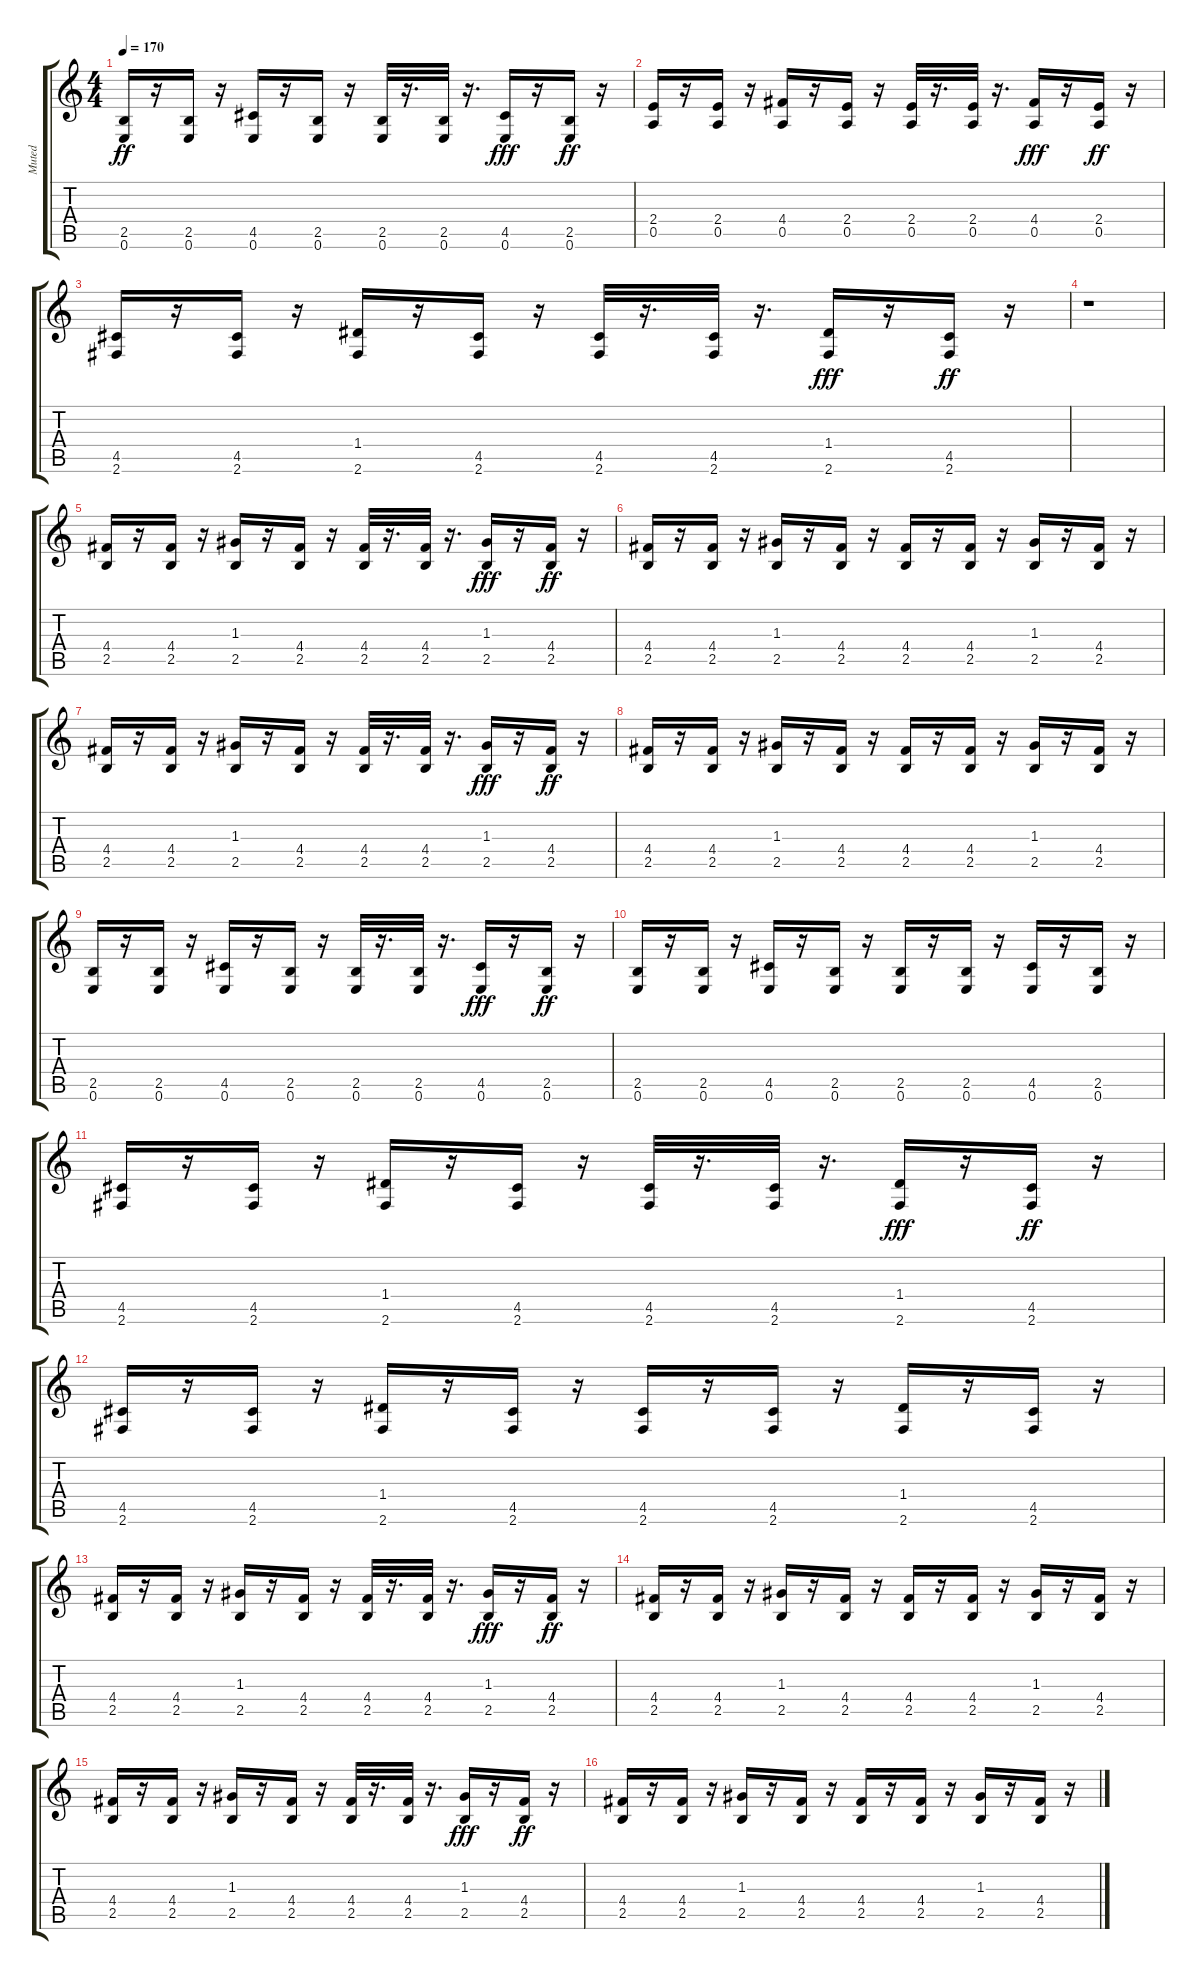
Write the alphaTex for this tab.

\track ("Muted" "Muted") {instrument electricguitarmuted}
\staff {score tabs}
\tuning (E4 B3 G3 D3 A2 E2) {hide}
\ts (4 4)
\tempo 170
\clef g2
\ks c
(2.5 0.6).16{dy ff} r.16 (2.5 0.6).16 r.16 (4.5 0.6).16 r.16 (2.5 0.6).16 r.16 (2.5 0.6).32 r.16{d} (2.5 0.6).32 r.16{d} (4.5 0.6).16{dy fff} r.16 (2.5 0.6).16{dy ff} r.16 |
(2.4 0.5).16 r.16 (2.4 0.5).16 r.16 (4.4 0.5).16 r.16 (2.4 0.5).16 r.16 (2.4 0.5).32 r.16{d} (2.4 0.5).32 r.16{d} (4.4 0.5).16{dy fff} r.16 (2.4 0.5).16{dy ff} r.16 |
(4.5 2.6).16 r.16 (4.5 2.6).16 r.16 (1.4 2.6).16 r.16 (4.5 2.6).16 r.16 (4.5 2.6).32 r.16{d} (4.5 2.6).32 r.16{d} (1.4 2.6).16{dy fff} r.16 (4.5 2.6).16{dy ff} r.16 |
r.1 |
(4.4 2.5).16 r.16 (4.4 2.5).16 r.16 (1.3 2.5).16 r.16 (4.4 2.5).16 r.16 (4.4 2.5).32 r.16{d} (4.4 2.5).32 r.16{d} (1.3 2.5).16{dy fff} r.16 (4.4 2.5).16{dy ff} r.16 |
(4.4 2.5).16 r.16 (4.4 2.5).16 r.16 (1.3 2.5).16 r.16 (4.4 2.5).16 r.16 (4.4 2.5).16 r.16 (4.4 2.5).16 r.16 (1.3 2.5).16 r.16 (4.4 2.5).16 r.16 |
(4.4 2.5).16 r.16 (4.4 2.5).16 r.16 (1.3 2.5).16 r.16 (4.4 2.5).16 r.16 (4.4 2.5).32 r.16{d} (4.4 2.5).32 r.16{d} (1.3 2.5).16{dy fff} r.16 (4.4 2.5).16{dy ff} r.16 |
(4.4 2.5).16 r.16 (4.4 2.5).16 r.16 (1.3 2.5).16 r.16 (4.4 2.5).16 r.16 (4.4 2.5).16 r.16 (4.4 2.5).16 r.16 (1.3 2.5).16 r.16 (4.4 2.5).16 r.16 |
(2.5 0.6).16 r.16 (2.5 0.6).16 r.16 (4.5 0.6).16 r.16 (2.5 0.6).16 r.16 (2.5 0.6).32 r.16{d} (2.5 0.6).32 r.16{d} (4.5 0.6).16{dy fff} r.16 (2.5 0.6).16{dy ff} r.16 |
(2.5 0.6).16 r.16 (2.5 0.6).16 r.16 (4.5 0.6).16 r.16 (2.5 0.6).16 r.16 (2.5 0.6).16 r.16 (2.5 0.6).16 r.16 (4.5 0.6).16 r.16 (2.5 0.6).16 r.16 |
(4.5 2.6).16 r.16 (4.5 2.6).16 r.16 (1.4 2.6).16 r.16 (4.5 2.6).16 r.16 (4.5 2.6).32 r.16{d} (4.5 2.6).32 r.16{d} (1.4 2.6).16{dy fff} r.16 (4.5 2.6).16{dy ff} r.16 |
(4.5 2.6).16 r.16 (4.5 2.6).16 r.16 (1.4 2.6).16 r.16 (4.5 2.6).16 r.16 (4.5 2.6).16 r.16 (4.5 2.6).16 r.16 (1.4 2.6).16 r.16 (4.5 2.6).16 r.16 |
(4.4 2.5).16 r.16 (4.4 2.5).16 r.16 (1.3 2.5).16 r.16 (4.4 2.5).16 r.16 (4.4 2.5).32 r.16{d} (4.4 2.5).32 r.16{d} (1.3 2.5).16{dy fff} r.16 (4.4 2.5).16{dy ff} r.16 |
(4.4 2.5).16 r.16 (4.4 2.5).16 r.16 (1.3 2.5).16 r.16 (4.4 2.5).16 r.16 (4.4 2.5).16 r.16 (4.4 2.5).16 r.16 (1.3 2.5).16 r.16 (4.4 2.5).16 r.16 |
(4.4 2.5).16 r.16 (4.4 2.5).16 r.16 (1.3 2.5).16 r.16 (4.4 2.5).16 r.16 (4.4 2.5).32 r.16{d} (4.4 2.5).32 r.16{d} (1.3 2.5).16{dy fff} r.16 (4.4 2.5).16{dy ff} r.16 |
(4.4 2.5).16 r.16 (4.4 2.5).16 r.16 (1.3 2.5).16 r.16 (4.4 2.5).16 r.16 (4.4 2.5).16 r.16 (4.4 2.5).16 r.16 (1.3 2.5).16 r.16 (4.4 2.5).16 r.16
